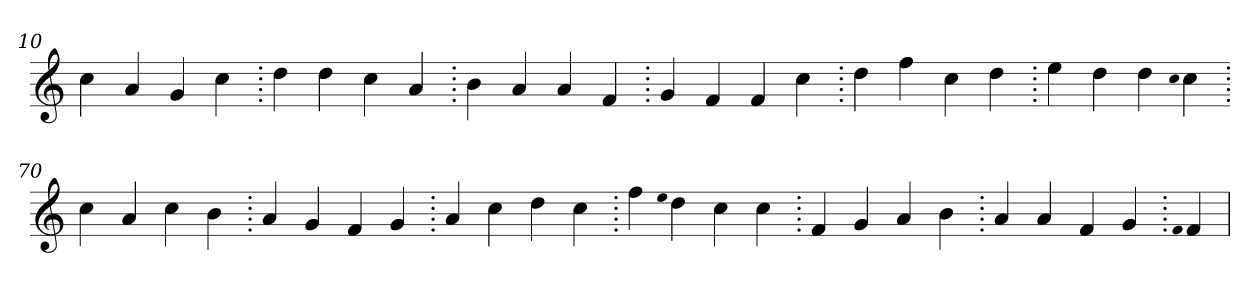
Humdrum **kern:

**kern
*part1
*staff1
*clefG2
=10.
4cc
4a
4g
4cc
=20.
4dd
4dd
4cc
4a
=30.
4b
4a
4a
4f
=40.
4g
4f
4f
4cc
=50.
4dd
4ff
4cc
4dd
=60.
4ee
4dd
4dd
qqcc
4cc
=70.
4cc
4a
4cc
4b
=80.
4a
4g
4f
4g
=90.
4a
4cc
4dd
4cc
=100.
4ff
qqee
4dd
4cc
4cc
=110.
4f
4g
4a
4b
=120.
4a
4a
4f
4g
=130.
qqf
4f
=
*-
